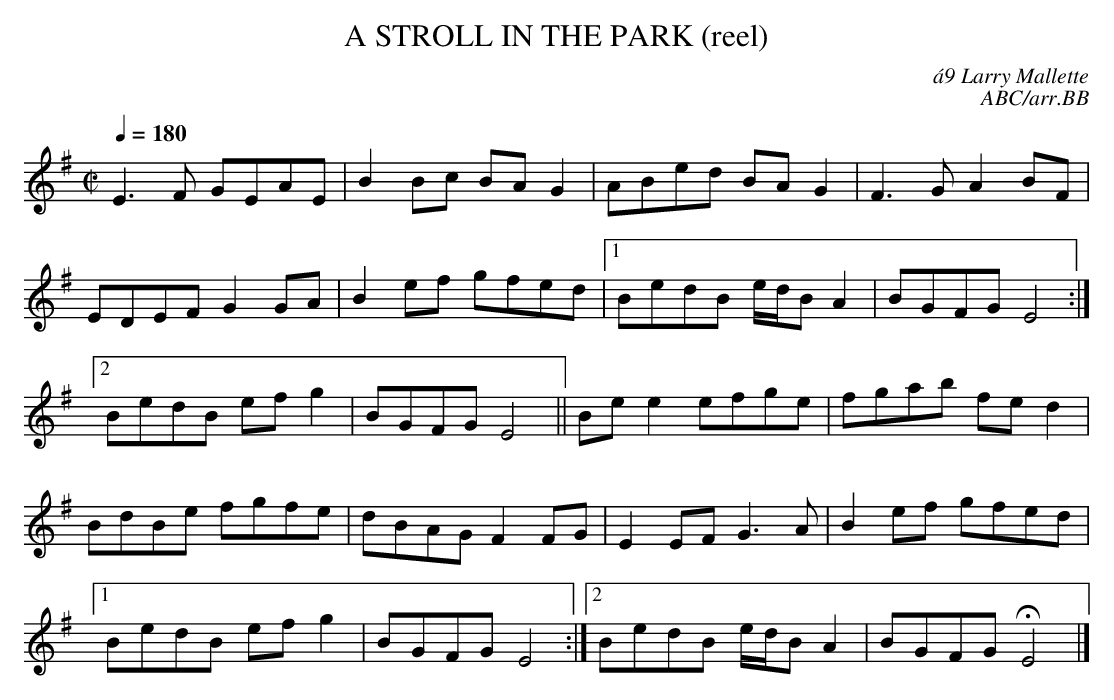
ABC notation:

X:1
T:STROLL IN THE PARK (reel), A
C:\'a9 Larry Mallette
C:ABC/arr.BB
Q:1/4=180
M:C|
L:1/8
K:Em
E3F GEAE|B2Bc BAG2|ABed BAG2|F3G A2BF|
EDEF G2GA|B2ef gfed|1 BedB e/d/BA2|BGFG E4:|
[2 BedB efg2|BGFG E4 ||Bee2 efge|fgab fed2|
BdBe fgfe|dBAG F2FG|E2EF G3A|B2ef gfed|
[1 BedB efg2|BGFG E4:|2 BedB e/d/BA2|BGFG HE4 |]
